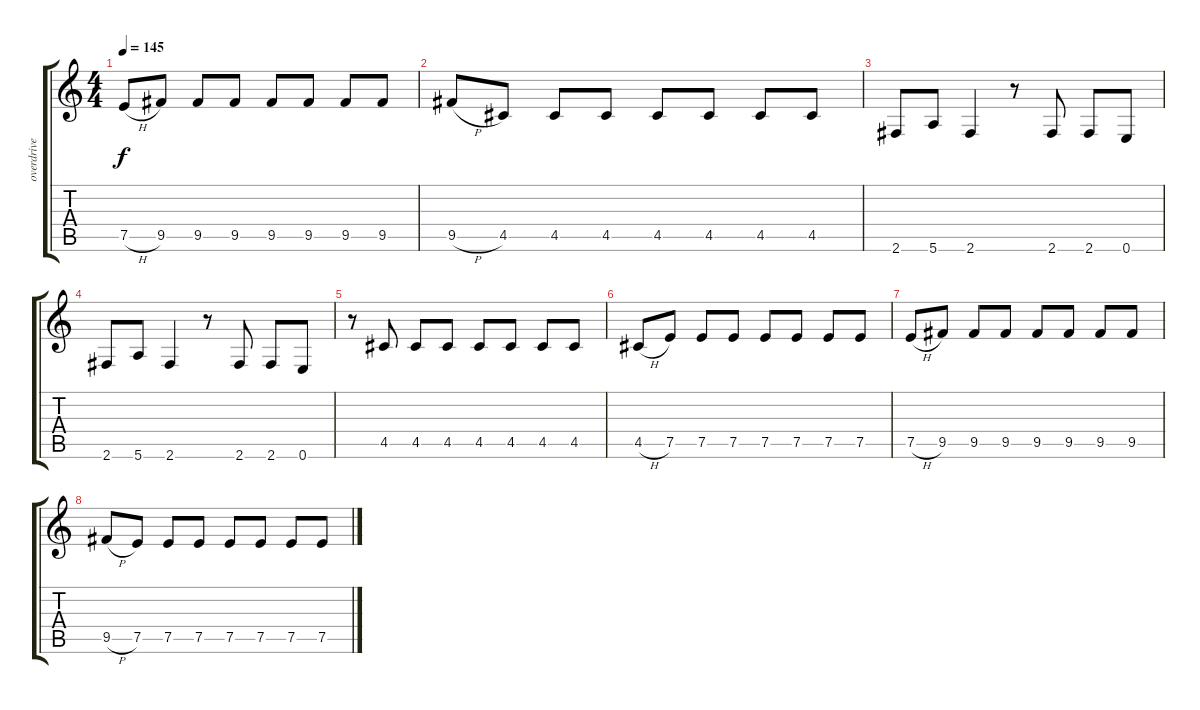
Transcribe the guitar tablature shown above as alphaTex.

\track (" overdrive guitar" " overdrive") {instrument overdrivenguitar}
\staff {score tabs}
\tuning (E4 B3 G3 D3 A2 E2) {hide}
\ts (4 4)
\tempo 145
\clef g2
\ks c
7.5{h}.8{dy f} 9.5.8 9.5.8 9.5.8 9.5.8 9.5.8 9.5.8 9.5.8 |
9.5{h}.8 4.5.8 4.5.8 4.5.8 4.5.8 4.5.8 4.5.8 4.5.8 |
2.6.8 5.6.8 2.6.4 r.8 2.6.8 2.6.8 0.6.8 |
2.6.8 5.6.8 2.6.4 r.8 2.6.8 2.6.8 0.6.8 |
r.8 4.5.8 4.5.8 4.5.8 4.5.8 4.5.8 4.5.8 4.5.8 |
4.5{h}.8 7.5.8 7.5.8 7.5.8 7.5.8 7.5.8 7.5.8 7.5.8 |
7.5{h}.8 9.5.8 9.5.8 9.5.8 9.5.8 9.5.8 9.5.8 9.5.8 |
9.5{h}.8 7.5.8 7.5.8 7.5.8 7.5.8 7.5.8 7.5.8 7.5.8
